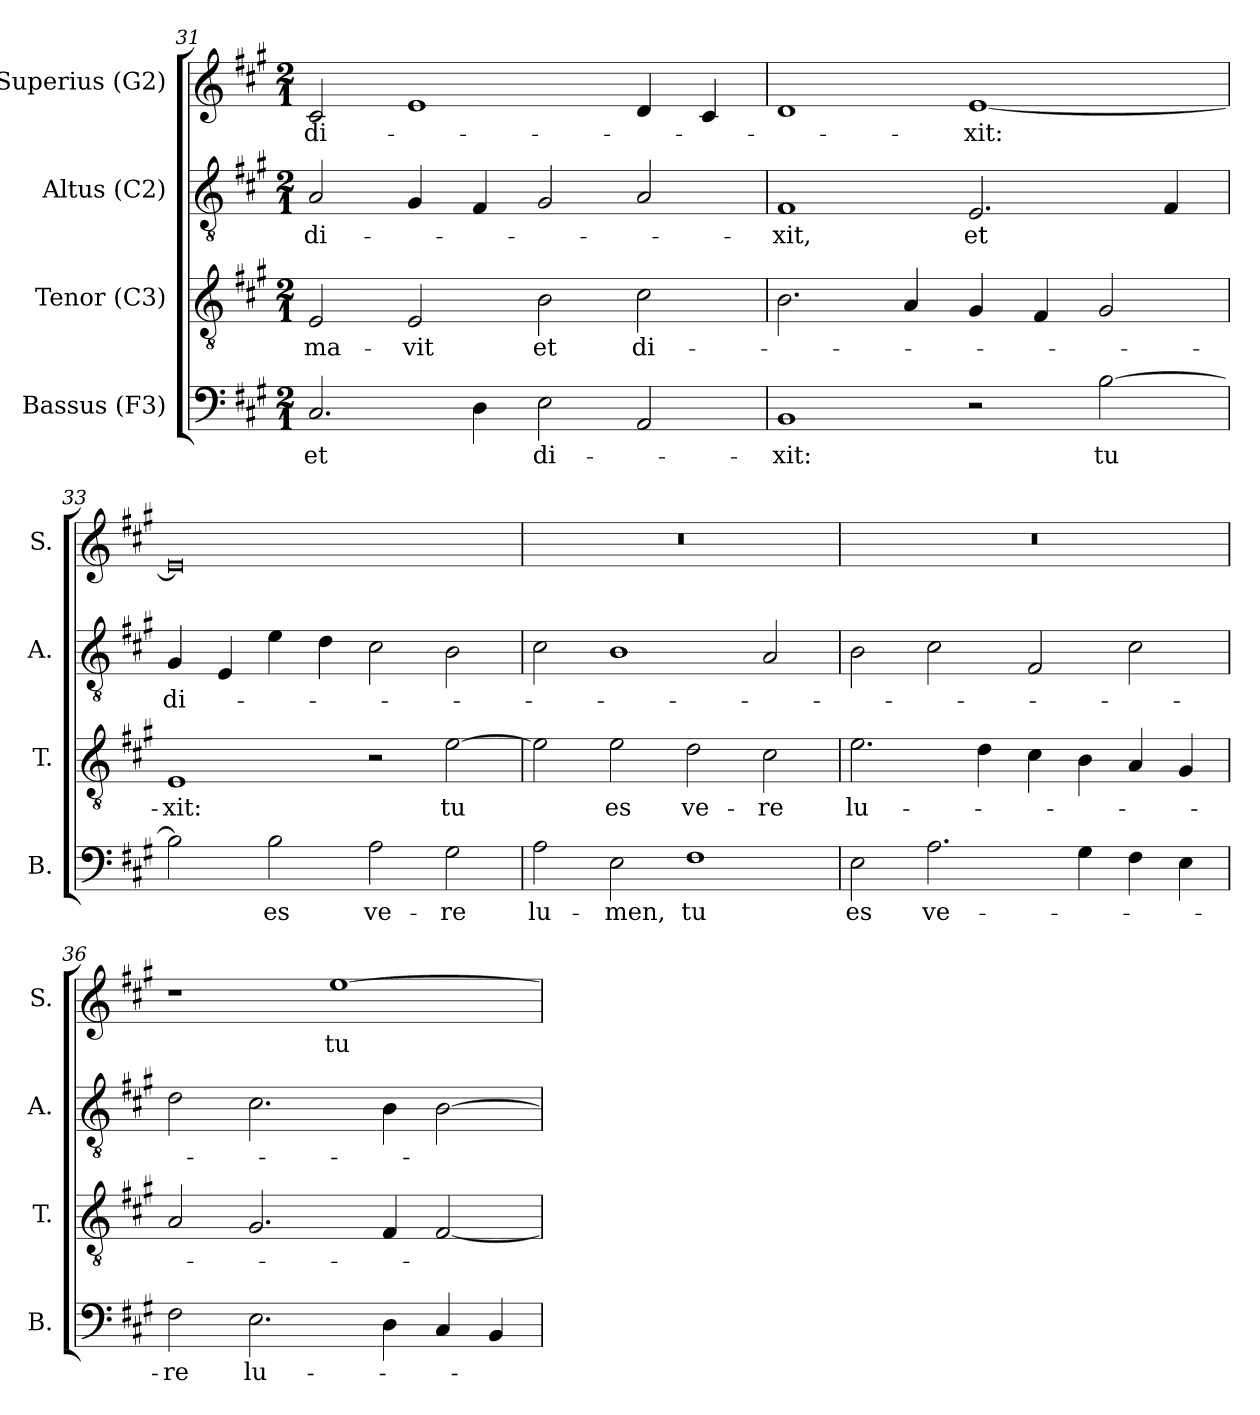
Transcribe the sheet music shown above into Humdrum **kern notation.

**kern	**text	**kern	**text	**kern	**text	**kern	**text
*part4	*part4	*part3	*part3	*part2	*part2	*part1	*part1
*staff4	*staff4	*staff3	*staff3	*staff2	*staff2	*staff1	*staff1
*I"Bassus (F3)	*	*I"Tenor (C3)	*	*I"Altus (C2)	*	*I"Superius (G2)	*
*I'B.	*	*I'T.	*	*I'A.	*	*I'S.	*
*clefF4	*	*clefGv2	*	*clefGv2	*	*clefG2	*
*	*	*ITrd7c12	*	*ITrd7c12	*	*	*
*k[f#c#g#]	*	*k[f#c#g#]	*	*k[f#c#g#]	*	*k[f#c#g#]	*
*A:	*	*A:	*	*A:	*	*A:	*
*M2/1	*	*M2/1	*	*M2/1	*	*M2/1	*
=31	=31	=31	=31	=31	=31	=31	=31
!	!LO:LY:b:color=#000000	!	!	!	!	!	!
!	!	!	!LO:LY:b:color=#000000	!	!	!	!
!	!	!	!	!	!LO:LY:b:color=#000000	!	!
!	!	!	!	!	!	!	!LO:LY:b:color=#000000
2.C#i/	et	2EEi/	-ma-	2AAi/	di-	2c#i/	di-
!	!	!	!LO:LY:b:color=#000000	!	!	!	!
.	.	2EEi/	-vit	4GG#i/	.	1ei	.
4Di\	.	.	.	4FF#i/	.	.	.
!	!LO:LY:b:color=#000000	!	!	!	!	!	!
!	!	!	!LO:LY:b:color=#000000	!	!	!	!
2Ei\	di-	2BBi\	et	2GG#i/	.	.	.
!	!	!	!LO:LY:b:color=#000000	!	!	!	!
2AAi/	.	2C#i\	di-	2AAi/	.	4di/	.
.	.	.	.	.	.	4c#i/	.
=32	=32	=32	=32	=32	=32	=32	=32
!	!LO:LY:b:color=#000000	!	!	!	!	!	!
!	!	!	!	!	!LO:LY:b:color=#000000	!	!
1BBi	-xit:	2.BBi\	.	1FF#i	-xit,	1di	.
.	.	4AAi/	.	.	.	.	.
!	!	!	!	!	!LO:LY:b:color=#000000	!	!
!	!	!	!	!	!	!	!LO:LY:b:color=#000000
2r	.	4GG#i/	.	2.EEi/	et	[1ei	-xit:
.	.	4FF#i/	.	.	.	.	.
!	!LO:LY:b:color=#000000	!	!	!	!	!	!
[2Bi\	tu	2GG#i/	.	.	.	.	.
.	.	.	.	4FF#i/	.	.	.
!!LO:LB:g=z
=33	=33	=33	=33	=33	=33	=33	=33
!	!	!	!LO:LY:b:color=#000000	!	!	!	!
!	!	!	!	!	!LO:LY:b:color=#000000	!	!
2Bi\]	.	1EEi	-xit:	4GG#i/	di-	0ei]	.
.	.	.	.	4EEi/	.	.	.
!	!LO:LY:b:color=#000000	!	!	!	!	!	!
2Bi\	es	.	.	4Ei\	.	.	.
.	.	.	.	4Di\	.	.	.
!	!LO:LY:b:color=#000000	!	!	!	!	!	!
2Ai\	ve-	2r	.	2C#i\	.	.	.
!	!LO:LY:b:color=#000000	!	!	!	!	!	!
!	!	!	!LO:LY:b:color=#000000	!	!	!	!
2G#i\	-re	[2Ei\	tu	2BBi\	.	.	.
=34	=34	=34	=34	=34	=34	=34	=34
!	!LO:LY:b:color=#000000	!	!	!	!	!LO:N:vis=1	!
2Ai\	lu-	2Ei\]	.	2C#i\	.	0r	.
!	!LO:LY:b:color=#000000	!	!	!	!	!	!
!	!	!	!LO:LY:b:color=#000000	!	!	!	!
2Ei\	-men,	2Ei\	es	1BBi	.	.	.
!	!LO:LY:b:color=#000000	!	!	!	!	!	!
!	!	!	!LO:LY:b:color=#000000	!	!	!	!
1F#i	tu	2Di\	ve-	.	.	.	.
!	!	!	!LO:LY:b:color=#000000	!	!	!	!
.	.	2C#i\	-re	2AAi/	.	.	.
=35	=35	=35	=35	=35	=35	=35	=35
!	!LO:LY:b:color=#000000	!	!	!	!	!	!
!	!	!	!LO:LY:b:color=#000000	!	!	!LO:N:vis=1	!
2Ei\	es	2.Ei\	lu-	2BBi\	.	0r	.
!	!LO:LY:b:color=#000000	!	!	!	!	!	!
2.Ai\	ve-	.	.	2C#i\	.	.	.
.	.	4Di\	.	.	.	.	.
.	.	4C#i\	.	2FF#i/	.	.	.
4G#i\	.	4BBi\	.	.	.	.	.
4F#i\	.	4AAi/	.	2C#i\	.	.	.
4Ei\	.	4GG#i/	.	.	.	.	.
=36	=36	=36	=36	=36	=36	=36	=36
!	!LO:LY:b:color=#000000	!	!	!	!	!	!
2F#i\	-re	2AAi/	.	2Di\	.	1r	.
!	!LO:LY:b:color=#000000	!	!	!	!	!	!
2.Ei\	lu-	2.GG#i/	.	2.C#i\	.	.	.
!	!	!	!	!	!	!	!LO:LY:b:color=#000000
.	.	.	.	.	.	[1eei	tu
4Di\	.	4FF#i/	.	4BBi\	.	.	.
4C#i/	.	[2FF#i/	.	[2BBi\	.	.	.
4BBi/	.	.	.	.	.	.	.
=	=	=	=	=	=	=	=
*-	*-	*-	*-	*-	*-	*-	*-
